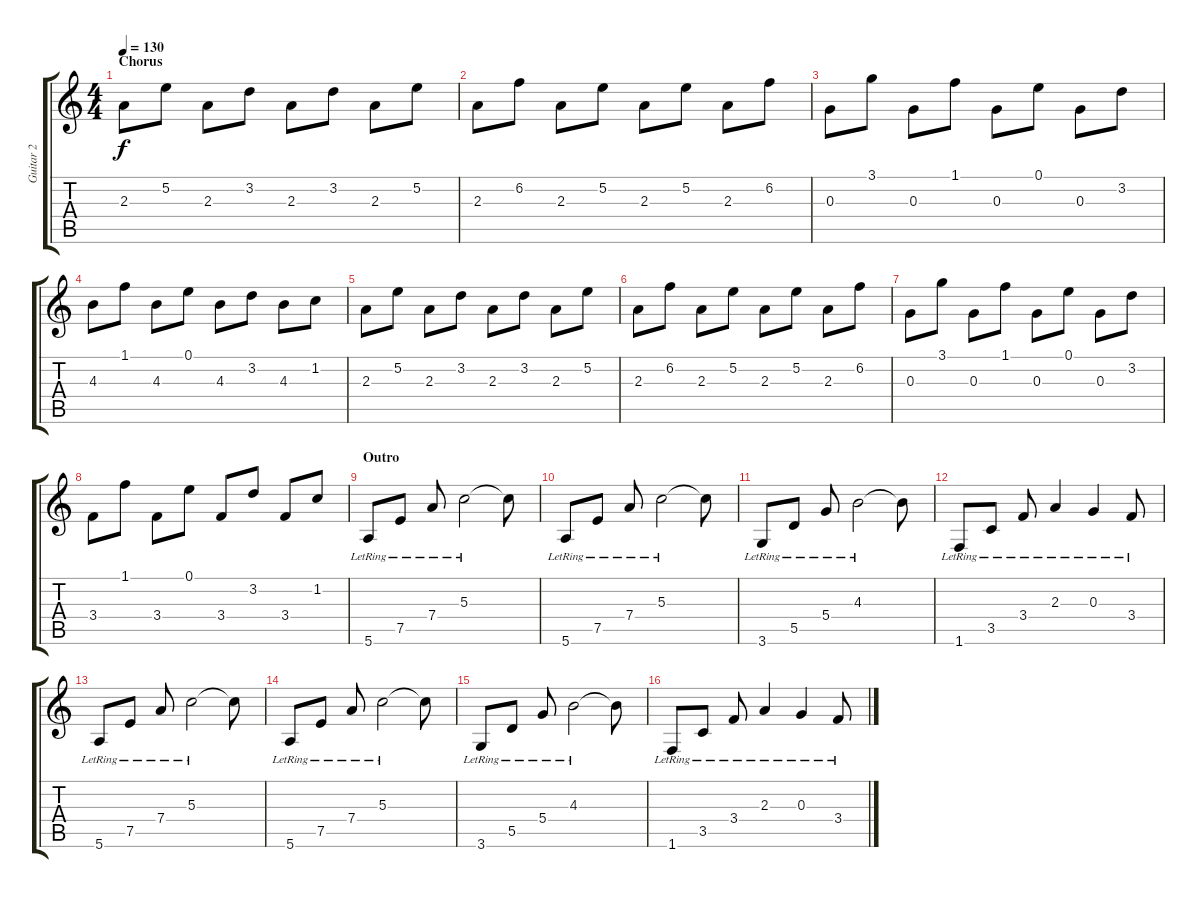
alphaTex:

\track ("Guitar 2" "Guitar 2") {instrument acousticguitarsteel}
\staff {score tabs}
\tuning (E4 B3 G3 D3 A2 E2) {hide}
\ts (4 4)
\section ("" "Chorus")
\tempo 130
\clef g2
\ks c
2.3.8{dy f balance 8} 5.2.8{balance 8} 2.3.8{balance 8} 3.2.8{balance 8} 2.3.8{balance 8} 3.2.8{balance 8} 2.3.8{balance 8} 5.2.8{balance 8} |
2.3.8{balance 8} 6.2.8{balance 8} 2.3.8{balance 8} 5.2.8{balance 8} 2.3.8{balance 8} 5.2.8{balance 8} 2.3.8{balance 8} 6.2.8{balance 8} |
0.3.8{balance 8} 3.1.8{balance 8} 0.3.8{balance 8} 1.1.8{balance 8} 0.3.8{balance 8} 0.1.8{balance 8} 0.3.8{balance 8} 3.2.8{balance 8} |
4.3.8{balance 8} 1.1.8{balance 8} 4.3.8{balance 8} 0.1.8{balance 8} 4.3.8{balance 8} 3.2.8{balance 8} 4.3.8{balance 8} 1.2.8{balance 8} |
2.3.8{balance 8} 5.2.8{balance 8} 2.3.8{balance 8} 3.2.8{balance 8} 2.3.8{balance 8} 3.2.8{balance 8} 2.3.8{balance 8} 5.2.8{balance 8} |
2.3.8{balance 8} 6.2.8{balance 8} 2.3.8{balance 8} 5.2.8{balance 8} 2.3.8{balance 8} 5.2.8{balance 8} 2.3.8{balance 8} 6.2.8{balance 8} |
0.3.8{balance 8} 3.1.8{balance 8} 0.3.8{balance 8} 1.1.8{balance 8} 0.3.8{balance 8} 0.1.8{balance 8} 0.3.8{balance 8} 3.2.8{balance 8} |
3.4.8{balance 8} 1.1.8{balance 8} 3.4.8{balance 8} 0.1.8{balance 8} 3.4.8{balance 8} 3.2.8{balance 8} 3.4.8{balance 8} 1.2.8{balance 8} |
\section ("" "Outro")
5.6{lr}.8{balance 16 instrument acousticguitarsteel} 7.5{lr}.8 7.4{lr}.8 5.3{lr}.2 5.3{t}.8 |
5.6{lr}.8 7.5{lr}.8 7.4{lr}.8 5.3{lr}.2 5.3{t}.8 |
3.6{lr}.8 5.5{lr}.8 5.4{lr}.8 4.3{lr}.2 4.3{t}.8 |
1.6{lr}.8 3.5{lr}.8 3.4{lr}.8 2.3{lr}.4 0.3{lr}.4 3.4{lr}.8 |
5.6{lr}.8{balance 16} 7.5{lr}.8 7.4{lr}.8 5.3{lr}.2 5.3{t}.8 |
5.6{lr}.8 7.5{lr}.8 7.4{lr}.8 5.3{lr}.2 5.3{t}.8 |
3.6{lr}.8 5.5{lr}.8 5.4{lr}.8 4.3{lr}.2 4.3{t}.8 |
1.6{lr}.8 3.5{lr}.8 3.4{lr}.8 2.3{lr}.4 0.3{lr}.4 3.4{lr}.8
